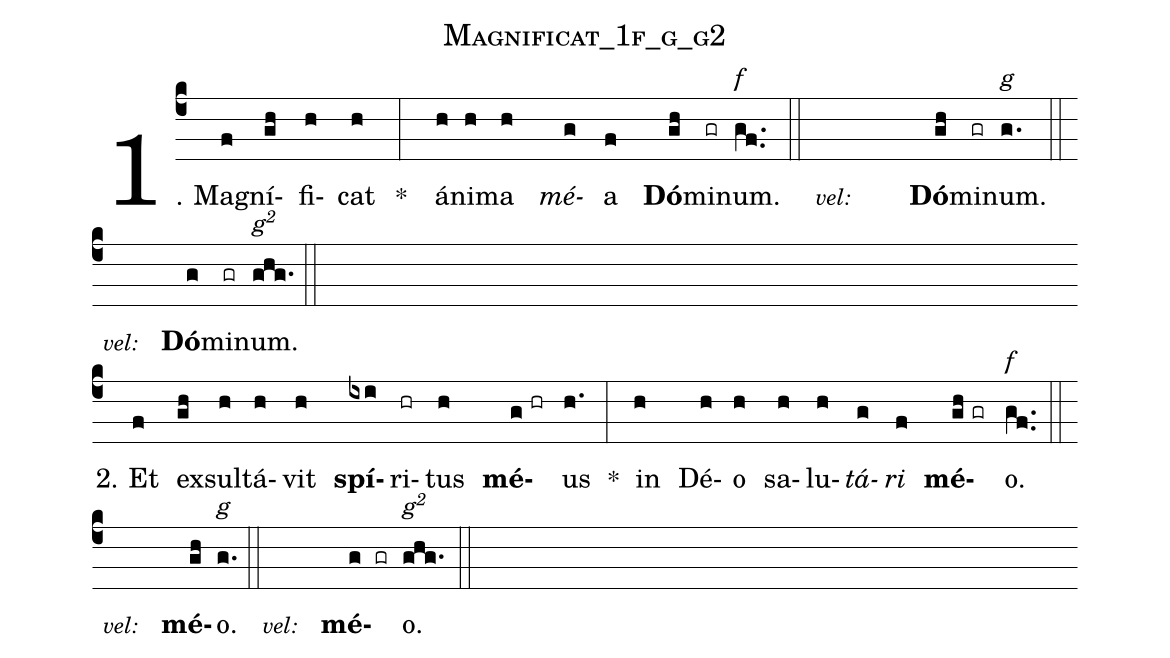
name:Magnificat_1f_g_g2;
%%
(c4) 1. Ma(f)gní(gh)fi(h)cat(h) * (:) á(h)ni(h)ma(h) <i>mé</i>(g)a(f) <b>Dó</b>(gh)mi(gr)num.<alt>f</alt>(gf..) (::)  <eu> <v>\footnotesize\textit{vel:}</v> (////) <b>Dó</b>(gh)mi(gr)num.<alt>g</alt></eu>(g.) (::) <eu> <v>\footnotesize\textit{vel:}</v> (////) <b>Dó</b>(g)mi(gr)num.<alt>g\textsuperscript{2}</alt></eu>(ghg.) (::) (Z-)


2. Et(f) ex(gh)sul(h)tá(h)vit(h) <b>spí</b>(ixi)ri(hr)tus(h) <b>mé</b>(g//hr)us(h.) *(:) in(h) Dé(h)o(h) sa(h)lu(h)<i>tá</i>(g)<i>ri</i>(f) <b>mé</b>(gh//gr)o.<alt>f</alt>(gf..) (::)  <eu> <v>\footnotesize\textit{vel:}</v> (////)  <b>mé</b>(gh)o.<alt>g</alt></eu>(g.) (::)  <eu> <v>\footnotesize\textit{vel:}</v> (////)  <b>mé</b>(g gr)o.<alt>g\textsuperscript{2}</alt></eu>(ghg.) (::)
